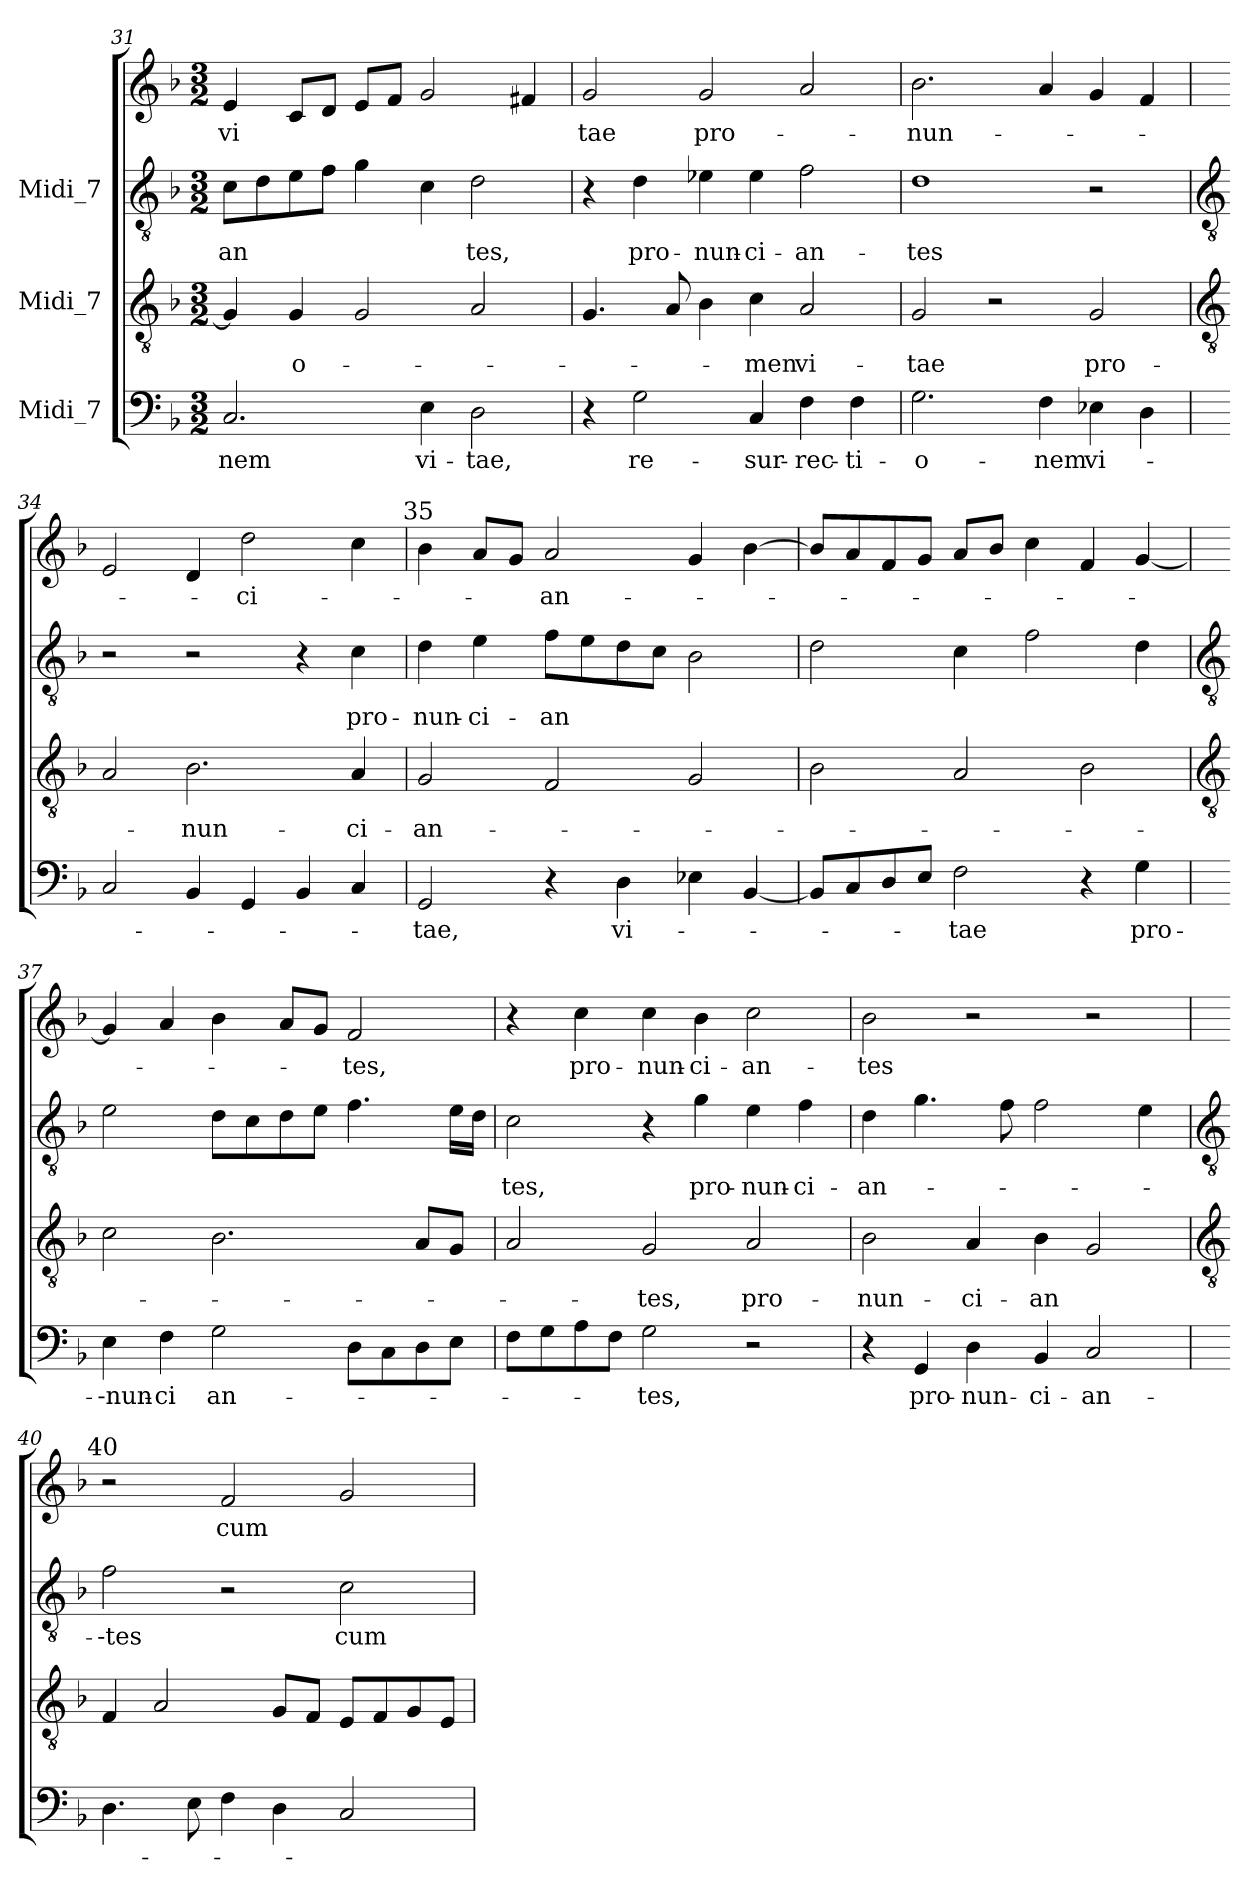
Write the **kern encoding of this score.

**kern	**text	**kern	**text	**kern	**text	**kern	**text
*part4	*part4	*part3	*part3	*part2	*part2	*part1	*part1
*staff4	*staff4	*staff3	*staff3	*staff2	*staff2	*staff1	*staff1
*I"Midi_7	*	*I"Midi_7	*	*I"Midi_7	*	*	*
*clefF4	*	*clefGv2	*	*clefGv2	*	*clefG2	*
*k[b-]	*	*k[b-]	*	*k[b-]	*	*k[b-]	*
*F:	*	*F:	*	*F:	*	*F:	*
*M3/2	*	*M3/2	*	*M3/2	*	*M3/2	*
=31	=31	=31	=31	=31	=31	=31	=31
!	!LO:LY:b	!	!	!	!LO:LY:b	!	!LO:LY:b
2.C	-nem	4G]	.	8cL	-an	4e	vi
.	.	.	.	8d	.	.	.
!	!	!	!LO:LY:b	!	!	!	!
.	.	4G	-o-	8e	.	8cL	.
.	.	.	.	8fJ	.	8dJ	.
.	.	2G	.	4g	.	8eL	.
.	.	.	.	.	.	8fJ	.
!	!LO:LY:b	!	!	!	!	!	!
4E	vi-	.	.	4c	.	2g	.
!	!LO:LY:b	!	!	!	!LO:LY:b	!	!
2D	-tae,	2A	.	2d	tes,	.	.
.	.	.	.	.	.	4f#	.
=32	=32	=32	=32	=32	=32	=32	=32
!	!	!	!	!	!	!	!LO:LY:b
4r	.	4.G	.	4r	.	2g	tae
!	!LO:LY:b	!	!	!	!LO:LY:b	!	!
2G	re-	.	.	4d	pro-	.	.
.	.	8A	.	.	.	.	.
!	!	!	!	!	!LO:LY:b	!	!LO:LY:b
.	.	4B-	.	4e-	-nun-	2g	pro-
!	!LO:LY:b	!	!LO:LY:b	!	!LO:LY:b	!	!
4C	-sur-	4c	-men	4e-	-ci-	.	.
!	!LO:LY:b	!	!LO:LY:b	!	!LO:LY:b	!	!
4F	-rec-	2A	vi-	2f	-an-	2a	.
!	!LO:LY:b	!	!	!	!	!	!
4F	-ti-	.	.	.	.	.	.
=33	=33	=33	=33	=33	=33	=33	=33
!	!LO:LY:b	!	!LO:LY:b	!	!LO:LY:b	!	!LO:LY:b
2.G	-o-	2G	-tae	1d	-tes	2.b-	-nun-
.	.	2r	.	.	.	.	.
!	!LO:LY:b	!	!	!	!	!	!
4F	-nem	.	.	.	.	4a	.
!	!LO:LY:b	!	!LO:LY:b	!	!	!	!
4E-X	vi-	2G	pro-	2r	.	4g	.
4D	.	.	.	.	.	4f	.
!!LO:LB:g=z
=34	=34	=34	=34	=34	=34	=34	=34
*	*	*clefGv2	*	*clefGv2	*	*	*
2C	.	2A	.	2r	.	2e	.
!	!	!	!LO:LY:b	!	!	!	!
4BB-	.	2.B-	-nun-	2r	.	4d	.
!	!	!	!	!	!	!	!LO:LY:b
4GG	.	.	.	.	.	2dd	-ci-
4BB-	.	.	.	4r	.	.	.
!	!	!	!LO:LY:b	!	!LO:LY:b	!	!
4C	.	4A	-ci-	4c	pro-	4cc	.
=35	=35	=35	=35	=35	=35	=35	=35
!	!	!	!	!	!	!LO:TX:a:cj:t=35	!
!	!LO:LY:b	!	!LO:LY:b	!	!LO:LY:b	!	!
2GG	-tae,	2G	-an-	4d	-nun-	4b-	.
!	!	!	!	!	!LO:LY:b	!	!
.	.	.	.	4e	-ci-	8aL	.
.	.	.	.	.	.	8gJ	.
!	!	!	!	!	!LO:LY:b	!	!LO:LY:b
4r	.	2F	.	8fL	-an	2a	-an-
.	.	.	.	8e	.	.	.
!	!LO:LY:b	!	!	!	!	!	!
4D	vi-	.	.	8d	.	.	.
.	.	.	.	8cJ	.	.	.
4E-X	.	2G	.	2B-	.	4g	.
[4BB-	.	.	.	.	.	[4b-	.
=36	=36	=36	=36	=36	=36	=36	=36
8BB-L]	.	2B-	.	2d	.	8b-L]	.
8C	.	.	.	.	.	8a	.
8D	.	.	.	.	.	8f	.
8EJ	.	.	.	.	.	8gJ	.
!	!LO:LY:b	!	!	!	!	!	!
2F	-tae	2A	.	4c	.	8aL	.
.	.	.	.	.	.	8b-J	.
.	.	.	.	2f	.	4cc	.
4r	.	2B-	.	.	.	4f	.
!	!LO:LY:b	!	!	!	!	!	!
4G	pro-	.	.	4d	.	[4g	.
!!LO:LB:g=z
=37	=37	=37	=37	=37	=37	=37	=37
*	*	*clefGv2	*	*clefGv2	*	*	*
!	!LO:LY:b	!	!	!	!	!	!
4E	--nun-	2c	.	2e	.	4g]	.
!	!LO:LY:b	!	!	!	!	!	!
4F	-ci	.	.	.	.	4a	.
!	!LO:LY:b	!	!	!	!	!	!
2G	an-	2.B-	.	8dL	.	4b-	.
.	.	.	.	8c	.	.	.
.	.	.	.	8d	.	8aL	.
.	.	.	.	8eJ	.	8gJ	.
!	!	!	!	!	!	!	!LO:LY:b
8DL	.	.	.	4.f	.	2f	-tes,
8C	.	.	.	.	.	.	.
8D	.	8AL	.	.	.	.	.
8EJ	.	8GJ	.	16eLL	.	.	.
.	.	.	.	16dJJ	.	.	.
=38	=38	=38	=38	=38	=38	=38	=38
!	!	!	!	!	!LO:LY:b	!	!
8FL	.	2A	.	2c	tes,	4r	.
8G	.	.	.	.	.	.	.
!	!	!	!	!	!	!	!LO:LY:b
8A	.	.	.	.	.	4cc	pro-
8FJ	.	.	.	.	.	.	.
!	!LO:LY:b	!	!LO:LY:b	!	!	!	!LO:LY:b
2G	-tes,	2G	-tes,	4r	.	4cc	-nun-
!	!	!	!	!	!LO:LY:b	!	!LO:LY:b
.	.	.	.	4g	pro-	4b-	-ci-
!	!	!	!LO:LY:b	!	!LO:LY:b	!	!LO:LY:b
2r	.	2A	pro-	4e	-nun-	2cc	-an-
!	!	!	!	!	!LO:LY:b	!	!
.	.	.	.	4f	-ci-	.	.
=39	=39	=39	=39	=39	=39	=39	=39
!	!	!	!LO:LY:b	!	!LO:LY:b	!	!LO:LY:b
4r	.	2B-	-nun-	4d	-an-	2b-	-tes
!	!LO:LY:b	!	!	!	!	!	!
4GG	pro-	.	.	4.g	.	.	.
!	!LO:LY:b	!	!LO:LY:b	!	!	!	!
4D	-nun-	4A	-ci-	.	.	2r	.
.	.	.	.	8f	.	.	.
!	!LO:LY:b	!	!LO:LY:b	!	!	!	!
4BB-	-ci-	4B-	-an	2f	.	.	.
!	!LO:LY:b	!	!	!	!	!	!
2C	-an-	2G	.	.	.	2r	.
.	.	.	.	4e	.	.	.
!!LO:LB:g=z
=40	=40	=40	=40	=40	=40	=40	=40
*	*	*clefGv2	*	*clefGv2	*	*	*
!	!	!	!	!	!	!LO:TX:a:cj:t=40	!
!	!	!	!	!	!LO:LY:b	!	!
4.D	.	4F	.	2f	--tes	2r	.
.	.	2A	.	.	.	.	.
8E	.	.	.	.	.	.	.
!	!	!	!	!	!	!	!LO:LY:b
4F	.	.	.	2r	.	2f	cum
4D	.	8GL	.	.	.	.	.
.	.	8FJ	.	.	.	.	.
!	!	!	!	!	!LO:LY:b	!	!
2C	.	8EL	.	2c	cum	2g	.
.	.	8F	.	.	.	.	.
.	.	8G	.	.	.	.	.
.	.	8EJ	.	.	.	.	.
=	=	=	=	=	=	=	=
*-	*-	*-	*-	*-	*-	*-	*-
